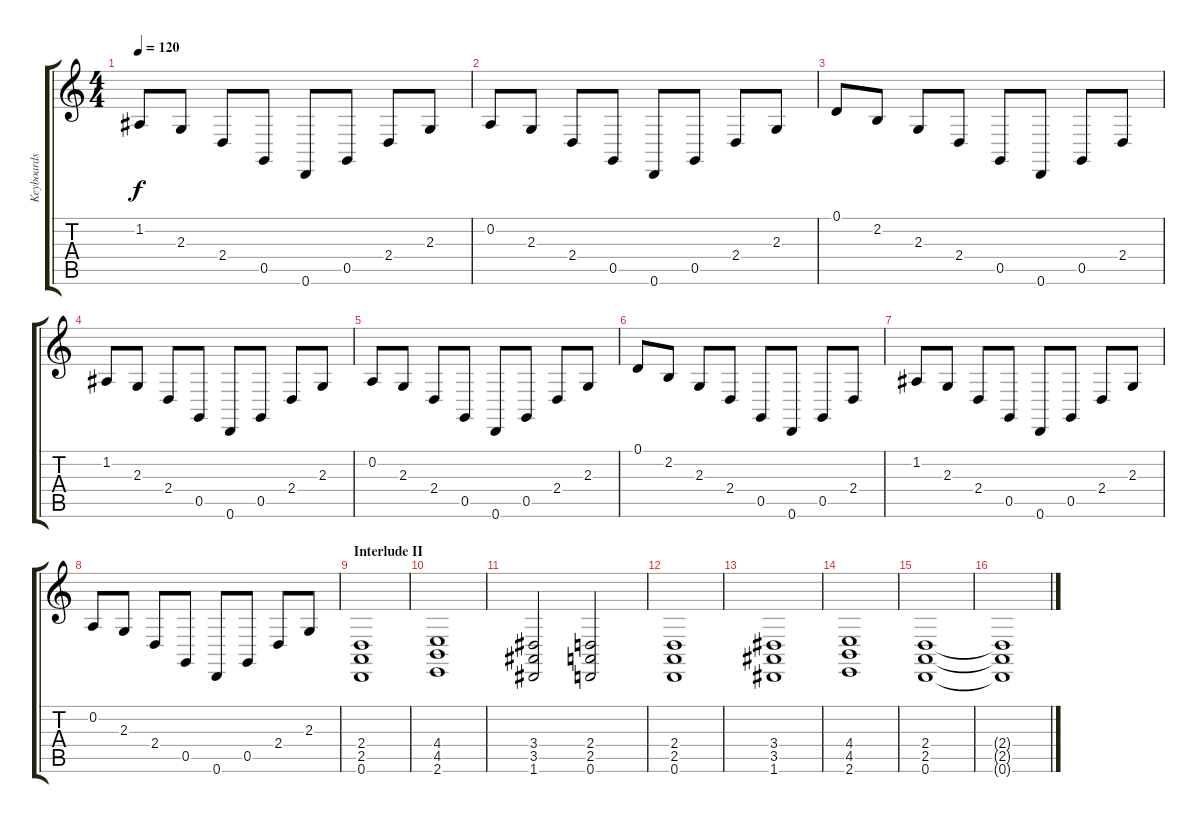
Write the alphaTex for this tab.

\track ("Keyboards" "Keyboards") {instrument stringensemble1}
\staff {score tabs}
\tuning (D4 A3 F3 C3 G2 D2) {hide}
\ts (4 4)
\tempo 120
\clef g2
\ks c
1.2.8{dy f} 2.3.8 2.4.8 0.5.8 0.6.8 0.5.8 2.4.8 2.3.8 |
0.2.8 2.3.8 2.4.8 0.5.8 0.6.8 0.5.8 2.4.8 2.3.8 |
0.1.8 2.2.8 2.3.8 2.4.8 0.5.8 0.6.8 0.5.8 2.4.8 |
1.2.8 2.3.8 2.4.8 0.5.8 0.6.8 0.5.8 2.4.8 2.3.8 |
0.2.8 2.3.8 2.4.8 0.5.8 0.6.8 0.5.8 2.4.8 2.3.8 |
0.1.8 2.2.8 2.3.8 2.4.8 0.5.8 0.6.8 0.5.8 2.4.8 |
1.2.8 2.3.8 2.4.8 0.5.8 0.6.8 0.5.8 2.4.8 2.3.8 |
0.2.8 2.3.8 2.4.8 0.5.8 0.6.8 0.5.8 2.4.8 2.3.8 |
\section ("" "Interlude II")
(2.4 2.5 0.6).1 |
(4.4 4.5 2.6).1 |
(3.4 3.5 1.6).2 (2.4 2.5 0.6).2 |
(2.4 2.5 0.6).1 |
(3.4 3.5 1.6).1 |
(4.4 4.5 2.6).1 |
(2.4 2.5 0.6).1 |
(2.4{t} 2.5{t} 0.6{t}).1
